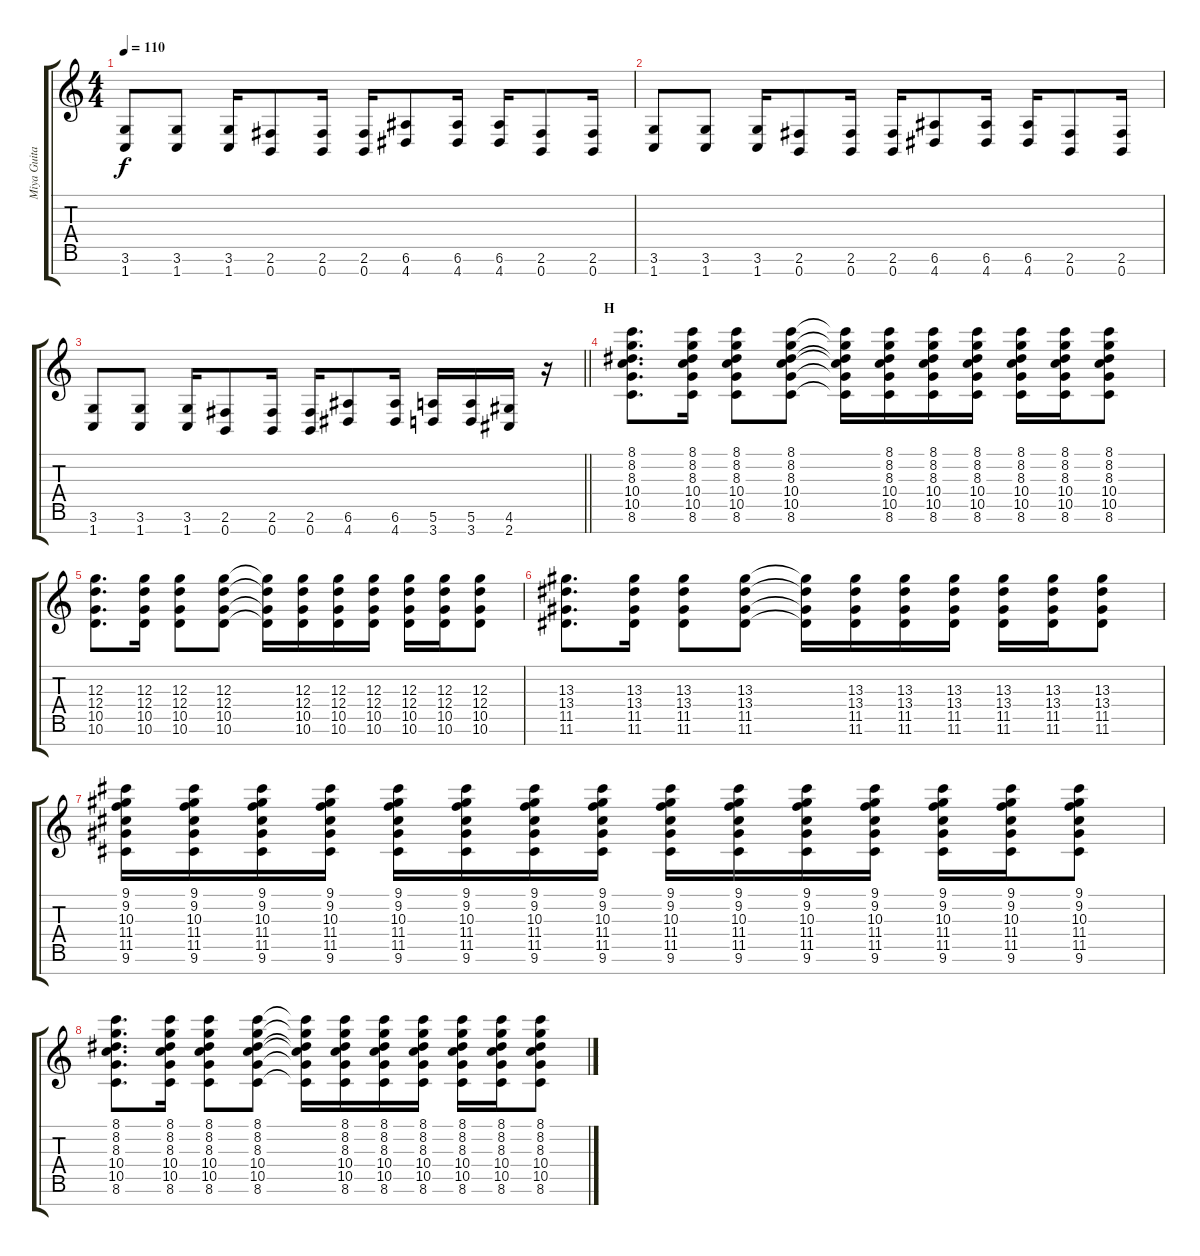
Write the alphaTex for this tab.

\track ("Miya Guitar II" "Miya Guita") {instrument distortionguitar}
\staff {score tabs}
\tuning (E4 B3 G3 D3 A2 E2 B1) {hide}
\ts (4 4)
\tempo 110
\clef g2
\ks c
(3.6 1.7).8{dy f} (3.6 1.7).8 (3.6 1.7).16 (2.6 0.7).8 (2.6 0.7).16 (2.6 0.7).16 (6.6 4.7).8 (6.6 4.7).16 (6.6 4.7).16 (2.6 0.7).8 (2.6 0.7).16 |
(3.6 1.7).8 (3.6 1.7).8 (3.6 1.7).16 (2.6 0.7).8 (2.6 0.7).16 (2.6 0.7).16 (6.6 4.7).8 (6.6 4.7).16 (6.6 4.7).16 (2.6 0.7).8 (2.6 0.7).16 |
\barLineRight lightlight
(3.6 1.7).8 (3.6 1.7).8 (3.6 1.7).16 (2.6 0.7).8 (2.6 0.7).16 (2.6 0.7).16 (6.6 4.7).8 (6.6 4.7).16 (5.6 3.7).16 (5.6 3.7).16 (4.6 2.7).16 r.16 |
\section ("" "H")
(8.1 8.2 8.3 10.4 10.5 8.6).8{d} (8.1 8.2 8.3 10.4 10.5 8.6).16 (8.1 8.2 8.3 10.4 10.5 8.6).8 (8.1 8.2 8.3 10.4 10.5 8.6).8 (8.1{t} 8.2{t} 8.3{t} 10.4{t} 10.5{t} 8.6{t}).16 (8.1 8.2 8.3 10.4 10.5 8.6).16 (8.1 8.2 8.3 10.4 10.5 8.6).16 (8.1 8.2 8.3 10.4 10.5 8.6).16 (8.1 8.2 8.3 10.4 10.5 8.6).16 (8.1 8.2 8.3 10.4 10.5 8.6).16 (8.1 8.2 8.3 10.4 10.5 8.6).8 |
(12.3 12.4 10.5 10.6).8{d} (12.3 12.4 10.5 10.6).16 (12.3 12.4 10.5 10.6).8 (12.3 12.4 10.5 10.6).8 (12.3{t} 12.4{t} 10.5{t} 10.6{t}).16 (12.3 12.4 10.5 10.6).16 (12.3 12.4 10.5 10.6).16 (12.3 12.4 10.5 10.6).16 (12.3 12.4 10.5 10.6).16 (12.3 12.4 10.5 10.6).16 (12.3 12.4 10.5 10.6).8 |
(13.3 13.4 11.5 11.6).8{d} (13.3 13.4 11.5 11.6).16 (13.3 13.4 11.5 11.6).8 (13.3 13.4 11.5 11.6).8 (13.3{t} 13.4{t} 11.5{t} 11.6{t}).16 (13.3 13.4 11.5 11.6).16 (13.3 13.4 11.5 11.6).16 (13.3 13.4 11.5 11.6).16 (13.3 13.4 11.5 11.6).16 (13.3 13.4 11.5 11.6).16 (13.3 13.4 11.5 11.6).8 |
(9.1 9.2 10.3 11.4 11.5 9.6).16 (9.1 9.2 10.3 11.4 11.5 9.6).16 (9.1 9.2 10.3 11.4 11.5 9.6).16 (9.1 9.2 10.3 11.4 11.5 9.6).16 (9.1 9.2 10.3 11.4 11.5 9.6).16 (9.1 9.2 10.3 11.4 11.5 9.6).16 (9.1 9.2 10.3 11.4 11.5 9.6).16 (9.1 9.2 10.3 11.4 11.5 9.6).16 (9.1 9.2 10.3 11.4 11.5 9.6).16 (9.1 9.2 10.3 11.4 11.5 9.6).16 (9.1 9.2 10.3 11.4 11.5 9.6).16 (9.1 9.2 10.3 11.4 11.5 9.6).16 (9.1 9.2 10.3 11.4 11.5 9.6).16 (9.1 9.2 10.3 11.4 11.5 9.6).16 (9.1 9.2 10.3 11.4 11.5 9.6).8 |
(8.1 8.2 8.3 10.4 10.5 8.6).8{d} (8.1 8.2 8.3 10.4 10.5 8.6).16 (8.1 8.2 8.3 10.4 10.5 8.6).8 (8.1 8.2 8.3 10.4 10.5 8.6).8 (8.1{t} 8.2{t} 8.3{t} 10.4{t} 10.5{t} 8.6{t}).16 (8.1 8.2 8.3 10.4 10.5 8.6).16 (8.1 8.2 8.3 10.4 10.5 8.6).16 (8.1 8.2 8.3 10.4 10.5 8.6).16 (8.1 8.2 8.3 10.4 10.5 8.6).16 (8.1 8.2 8.3 10.4 10.5 8.6).16 (8.1 8.2 8.3 10.4 10.5 8.6).8
